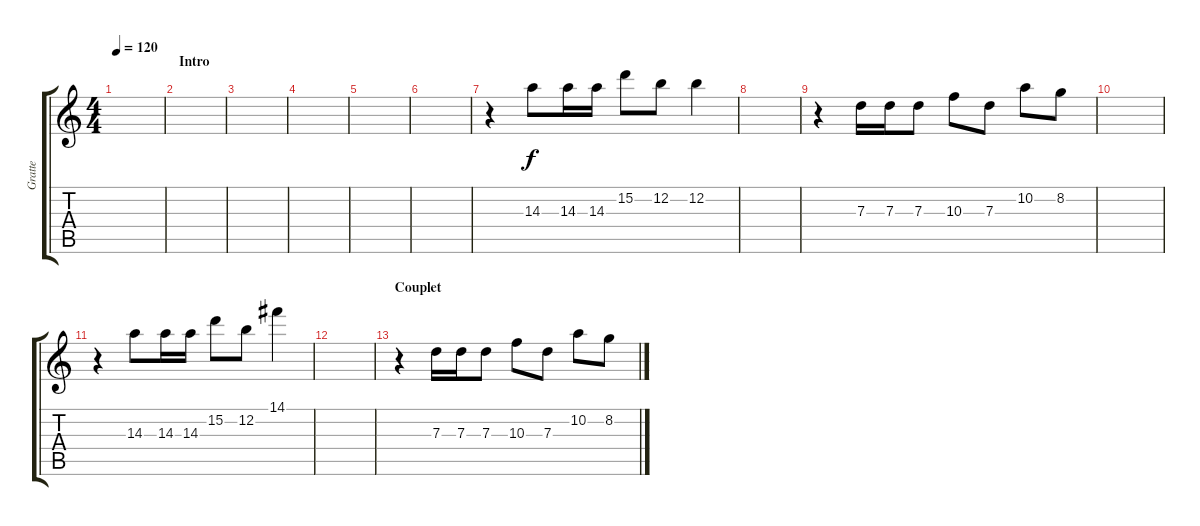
\track ("Gratte" "Gratte") {instrument distortionguitar}
\staff {score tabs}
\tuning (E4 B3 G3 D3 A2 E2) {hide}
\ts (4 4)
\tempo 120
\clef g2
\ks c
|
\section ("" "Intro")
|
|
|
|
|
r.4 14.3.8 14.3.16 14.3.16 15.2.8 12.2.8 12.2.4 |
|
r.4 7.3.16 7.3.16 7.3.8 10.3.8 7.3.8 10.2.8 8.2.8 |
|
r.4 14.3.8 14.3.16 14.3.16 15.2.8 12.2.8 14.1.4 |
|
\section ("" "Couplet")
r.4 7.3.16 7.3.16 7.3.8 10.3.8 7.3.8 10.2.8 8.2.8
